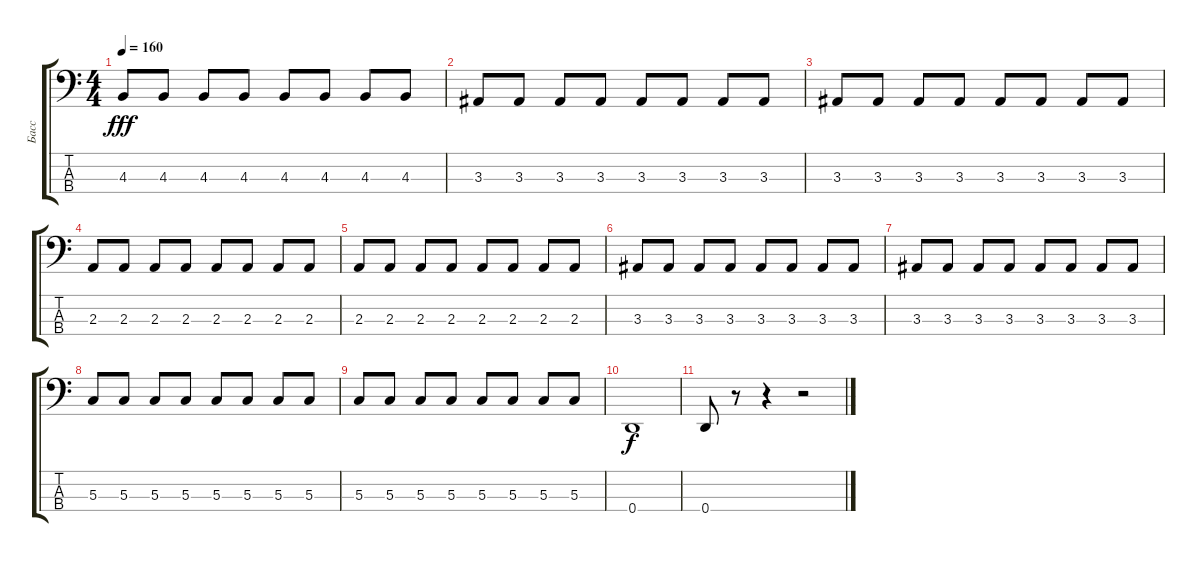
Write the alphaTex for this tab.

\track ("Басс" "Басс") {instrument electricbassfinger}
\staff {score tabs}
\tuning (F2 C2 G1 D1) {hide}
\ts (4 4)
\tempo 160
\clef f4
\ks c
4.3.8{dy fff} 4.3.8 4.3.8 4.3.8 4.3.8 4.3.8 4.3.8 4.3.8 |
3.3.8 3.3.8 3.3.8 3.3.8 3.3.8 3.3.8 3.3.8 3.3.8 |
3.3.8 3.3.8 3.3.8 3.3.8 3.3.8 3.3.8 3.3.8 3.3.8 |
2.3.8 2.3.8 2.3.8 2.3.8 2.3.8 2.3.8 2.3.8 2.3.8 |
2.3.8 2.3.8 2.3.8 2.3.8 2.3.8 2.3.8 2.3.8 2.3.8 |
3.3.8 3.3.8 3.3.8 3.3.8 3.3.8 3.3.8 3.3.8 3.3.8 |
3.3.8 3.3.8 3.3.8 3.3.8 3.3.8 3.3.8 3.3.8 3.3.8 |
5.3.8 5.3.8 5.3.8 5.3.8 5.3.8 5.3.8 5.3.8 5.3.8 |
5.3.8 5.3.8 5.3.8 5.3.8 5.3.8 5.3.8 5.3.8 5.3.8 |
0.4.1{dy f} |
0.4.8 r.8 r.4 r.2
